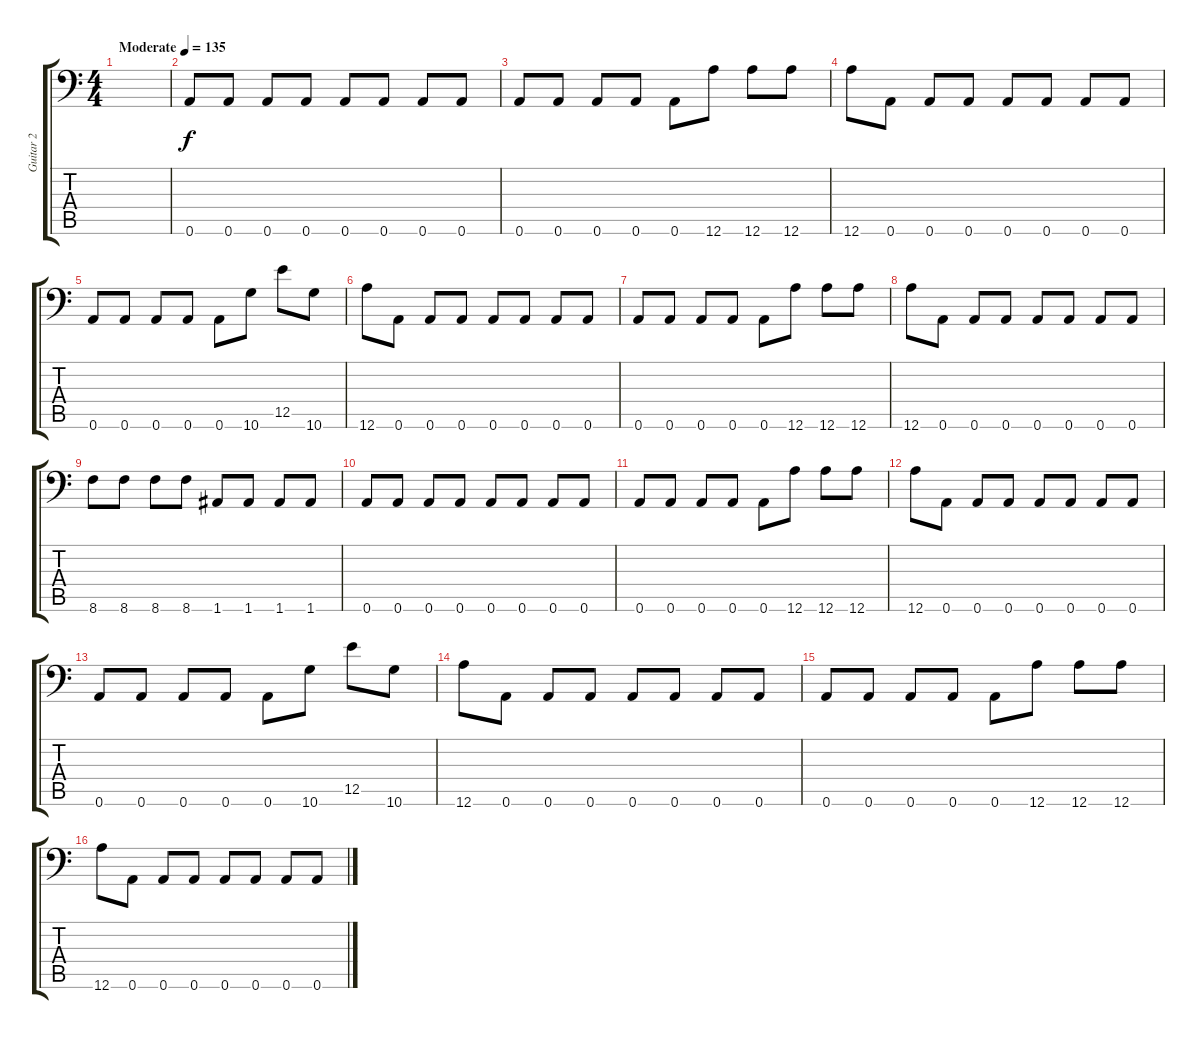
\track ("Guitar 2" "Guitar 2") {instrument distortionguitar}
\staff {score tabs}
\tuning (B3 Gb3 D3 A2 E2 A1) {hide}
\ts (4 4)
\tempo (135 "Moderate")
\clef f4
\ks c
|
0.6.8 0.6.8 0.6.8 0.6.8 0.6.8 0.6.8 0.6.8 0.6.8 |
0.6.8 0.6.8 0.6.8 0.6.8 0.6.8 12.6.8 12.6.8 12.6.8 |
12.6.8 0.6.8 0.6.8 0.6.8 0.6.8 0.6.8 0.6.8 0.6.8 |
0.6.8 0.6.8 0.6.8 0.6.8 0.6.8 10.6.8 12.5.8 10.6.8 |
12.6.8 0.6.8 0.6.8 0.6.8 0.6.8 0.6.8 0.6.8 0.6.8 |
0.6.8 0.6.8 0.6.8 0.6.8 0.6.8 12.6.8 12.6.8 12.6.8 |
12.6.8 0.6.8 0.6.8 0.6.8 0.6.8 0.6.8 0.6.8 0.6.8 |
8.6.8 8.6.8 8.6.8 8.6.8 1.6.8 1.6.8 1.6.8 1.6.8 |
0.6.8 0.6.8 0.6.8 0.6.8 0.6.8 0.6.8 0.6.8 0.6.8 |
0.6.8 0.6.8 0.6.8 0.6.8 0.6.8 12.6.8 12.6.8 12.6.8 |
12.6.8 0.6.8 0.6.8 0.6.8 0.6.8 0.6.8 0.6.8 0.6.8 |
0.6.8 0.6.8 0.6.8 0.6.8 0.6.8 10.6.8 12.5.8 10.6.8 |
12.6.8 0.6.8 0.6.8 0.6.8 0.6.8 0.6.8 0.6.8 0.6.8 |
0.6.8 0.6.8 0.6.8 0.6.8 0.6.8 12.6.8 12.6.8 12.6.8 |
12.6.8 0.6.8 0.6.8 0.6.8 0.6.8 0.6.8 0.6.8 0.6.8
